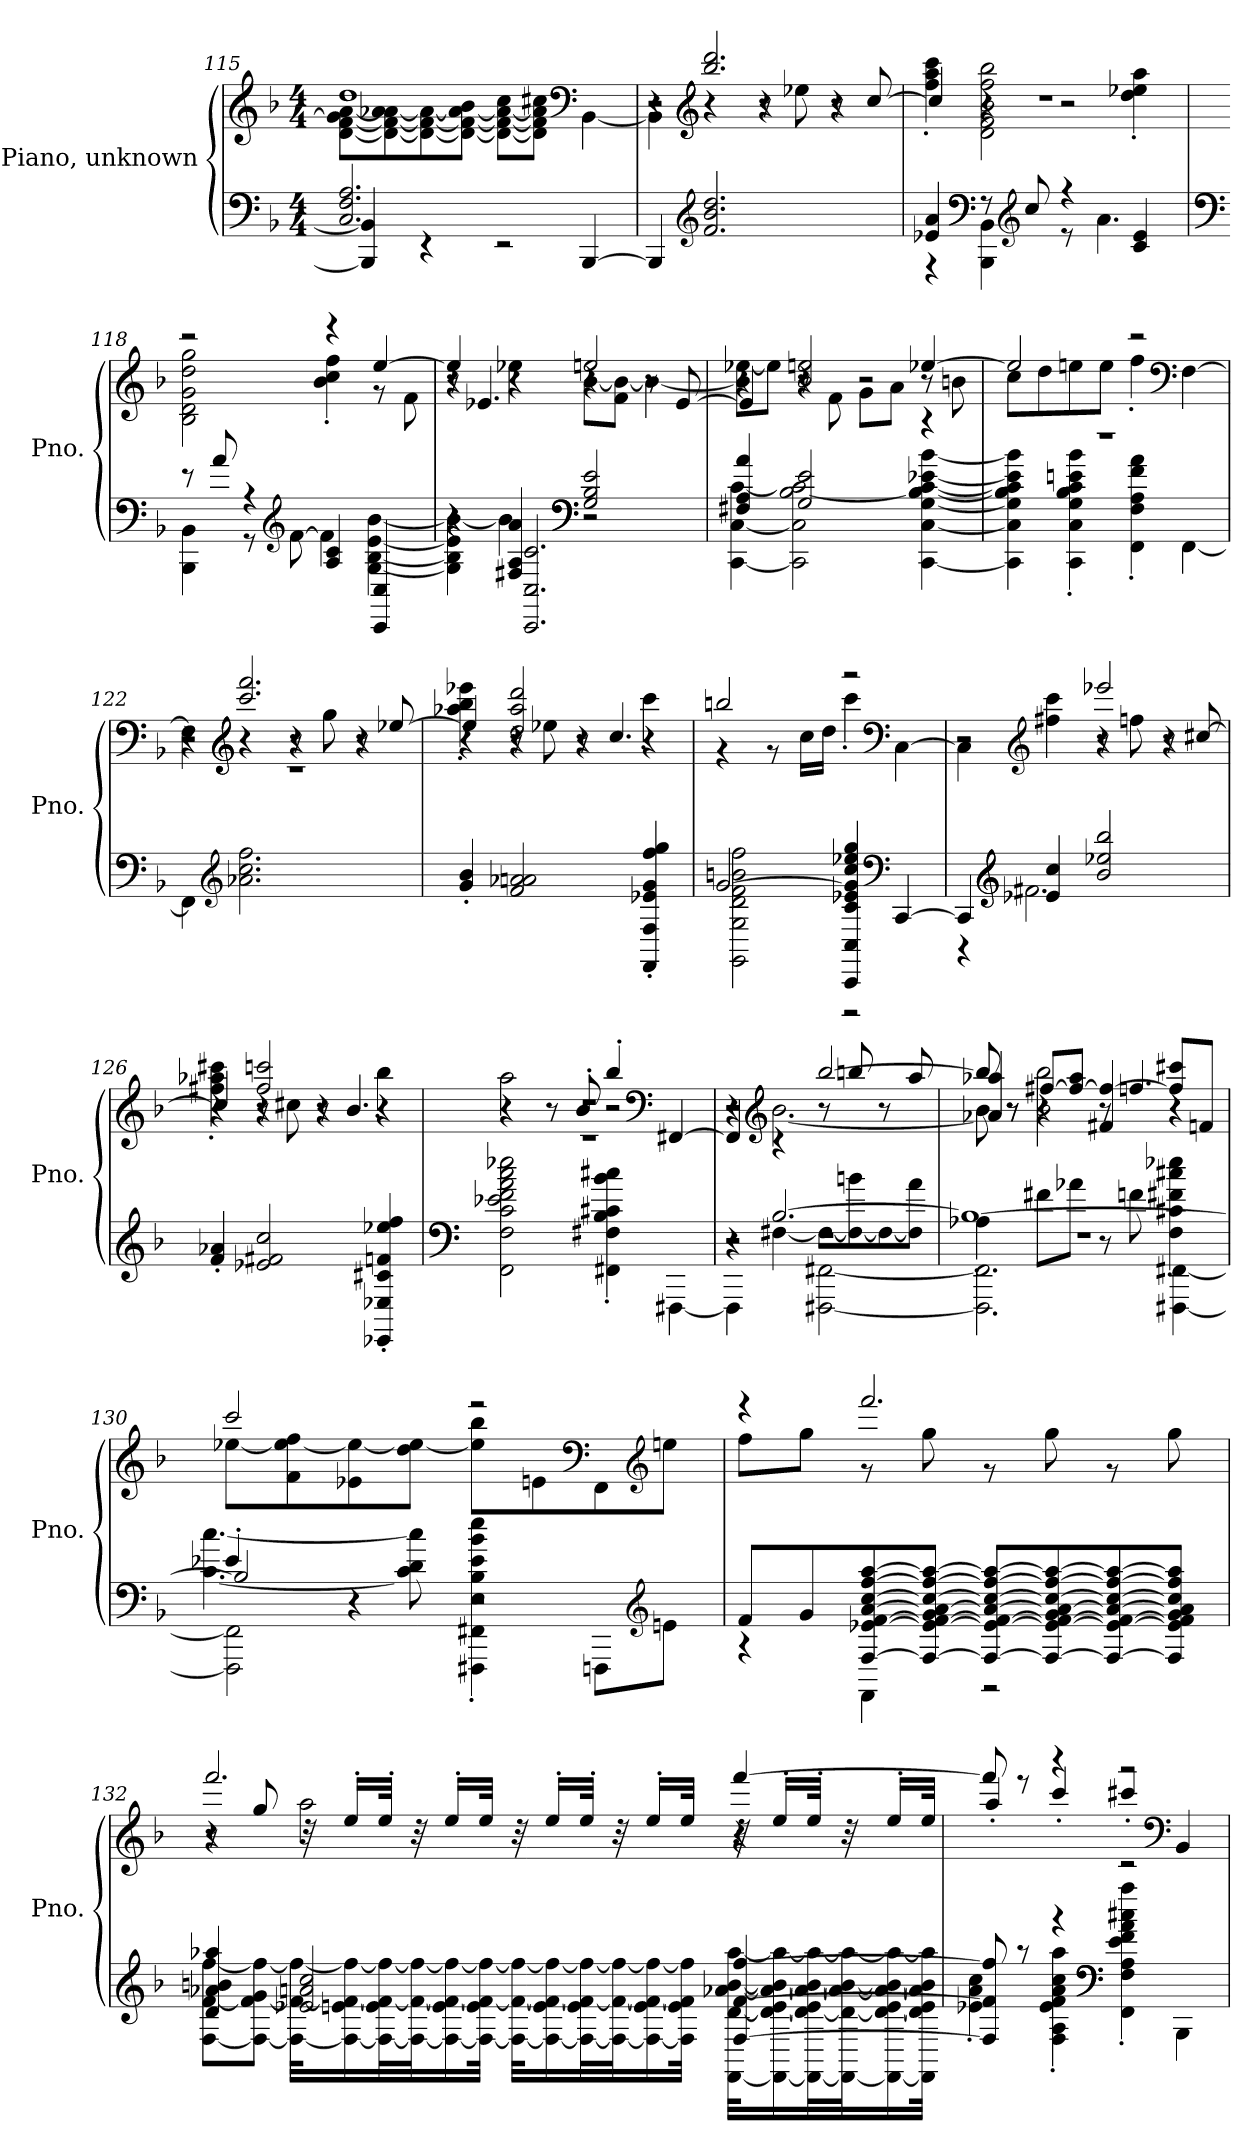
**kern	**kern
*part1	*part1
*staff2	*staff1
*I"Piano, unknown	*
*I'Pno.	*
!!LO:PB:g=z
*clefF4	*clefG2
*k[b-]	*k[b-]
*M4/4	*M4/4
=115	=115
*^	*^
2.C/ 2.F/ 2.A/	4BBB-/] 4BB-/]	1dd	[8d\ [8f\ 8g\] [8a\L
.	.	.	8d\_ 8f\_ 8a-X\ 8a\_
.	4r	.	8d\_ 8f\_ 8a\_
.	.	.	8d\_ 8f\_ 8a\_ 8b-\J
.	2r	.	8d\_ 8f\_ 8a\_ 8cc\L
.	.	.	8d\] 8f\] 8a\] 8cc#X\J
*	*	*clefF4	*
[4BBB-/	.	.	[4BB-\
*v	*v	*	*
=116	=116	=116
*	*	*^
4BBB-/]	4r	4BB-\]	2r
*clefG2	*clefG2	*	*
2.f/ 2.b-/ 2.dd/	2.bb-/ 2.ddd/	4r	.
.	.	8r	4r
.	.	8ee-X\	.
.	.	4r	8r
.	.	.	[8cc/
=117	=117	=117	=117
*^	*	*	*
4e-X/ 4a/	4r	1r	4ff\' 4aa\' 4ccc\'	4cc/]
*clefF4	*	*	*	*
8r	4BBB-\ 4BB-\	.	2d\ 2f\ 2b-\ 2ff\ 2bb-\	4r
*clefG2	*	*	*	*
8cc/	.	.	.	.
4r	8r	.	.	2r
.	4.a\	.	.	.
4c/ 4e-/	.	.	4dd\' 4ee-X\' 4aa\'	.
*	*	*v	*v	*v
!!LO:LB:g=z
=118	=118	=118
*clefF4	*	*
*	*	*^
8r	4BBB-\ 4BB-\	2r	2B-\ 2d\ 2g\ 2dd\ 2gg\
8a/	.	.	.
4r	8r	.	.
*clefG2	*	*	*
.	[8f\	.	.
4A/ 4c/	4f\]	4r	4b-\' 4cc\' 4ff\'
4CC/ 4C/	[4G\ [4B-\ [4e\ [4b-\	[4ee/	8r
.	.	.	8f\
=119	=119	=119	=119
*	*^	*	*^
4r	4G\] 4B-\] 4e\] 4b-\_	4r	4ee/]	4r	8r
.	.	.	.	.	4.e-X/
4F#X/ 4A/ 4a/	4b-\]	2.CC/ 2.C/ 2.c/	4r	4ee-X\	.
*clefF4	*	*	*	*	*
2G/ 2B-/ 2e/	2r	.	2een/	[8b-\L	4r
.	.	.	.	8f\ 8b-\_J	.
.	.	.	.	4b-\_	8r
.	.	.	.	.	[8e-/
*	*v	*v	*	*	*
=120	=120	=120	=120	=120
4F#X/ 4A/ 4a/	[4CC\ [4C\ [4c\	4r	8b-\] [8ee-X\L	4e-/]
.	.	.	8ee-\J]	.
2G/ 2e/	2CC\] 2C\] [2B-\ 2c\]	2b-/ 2een/	8r	4r
.	.	.	8f\	.
.	.	.	8g\L	2r
.	.	.	8a\J	.
4r	[4CC\ [4C\ [4G\ 4B-\_ [4c\ [4e-X\ [4b-\	[4ee-X/	8r	.
.	.	.	8bn\	.
*	*	*	*v	*v
!!LO:LB:g=z
=121	=121	=121	=121
1r	4CC\] 4C\] 4G\] 4B-\] 4c\] 4e-\] 4b-\]	2ee-/]	8cc\L
.	.	.	8dd\
.	4CC\' 4C\' 4G\' 4B-\' 4c\' 4en\' 4b-\'	.	8een\
.	.	.	8ee\J
.	4FF\' 4F\' 4A\' 4f\' 4a\'	2r	4ff'\
*	*	*clefF4	*
.	[4FF\	.	[4F\
=122	=122	=122	=122
*	*	*	*^
1r	4FF\]	4r	4F\]	2r
*clefG2	*	*clefG2	*	*
.	2.a-X\ 2.cc\ 2.ff\	2.ccc/ 2.fff/	4r	.
.	.	.	8r	4r
.	.	.	8gg\	.
.	.	.	4r	8r
.	.	.	.	[8ee-X/
*v	*v	*	*	*
=123	=123	=123	=123
4g/' 4b-/'	4r	4aa-X\' 4bb-\' 4eee-X\'	4ee-/]
2f/ 2a-X/ 2an/	2dd/ 2aa-/ 2ddd/	8r	4r
.	.	8ee-X\	.
.	.	4r	8r
.	.	.	4.cc/
4FF/' 4F/' 4e-X/' 4g/' 4ff/' 4gg/'	4r	4ccc'\	.
*	*	*v	*v
=124	=124	=124
*^	*	*
[2g/	2GG\ 2G\ 2d\ 2f\ 2bn\ 2ff\	2bbn/	4r
.	.	.	8r
.	.	.	16cc\LL
.	.	.	16dd\JJ
4CC/ 4C/ 4c/ 4e-X/ 4g/] 4cc/ 4ee-X/ 4gg/	2r	2r	4ccc'\
*clefF4	*	*clefF4	*
[4CC/	.	.	[4C\
!!LO:LB:g=z
=125	=125	=125	=125
*	*	*	*^
4CC/]	4r	2r	4C\]	2r
*clefG2	*	*clefG2	*	*
4e-X/ 4cc/	2.f#X\	.	4ff#X\ 4ccc\	.
2b-/ 2ee-X/ 2bb-/	.	2eee-X/	8r	4r
.	.	.	8ffn\	.
.	.	.	4r	8r
.	.	.	.	[8cc#X/
*v	*v	*	*	*
=126	=126	=126	=126
4f/' 4a-X/'	4r	4ff#X\' 4aa-X\' 4ccc#X\'	4cc#/]
2e-X/ 2f#X/ 2cc/	2ff#/ 2cccn/	8r	4r
.	.	8cc#X\	.
.	.	4r	8r
.	.	.	4.b-/
4EE-X/' 4E-X/' 4c#X/' 4fn/' 4ee-X/' 4ff/'	4r	4bb-'\	.
=127	=127	=127	=127
*clefF4	*	*	*
*^	*	*	*
1r	2FF\ 2F\ 2c\ 2e-X\ 2f\ 2a\ 2cc\ 2ee-X\	1r	2aa\	4r
.	.	.	.	8r
.	.	.	.	8b-'/
.	4FF#X\' 4F#X\' 4B-\' 4c#X\' 4b-\' 4cc#X\'	.	2r	4bb-'/
*	*	*clefF4	*	*
.	[4FFF#X\	.	.	[4FF#X/
!!LO:LB:g=z	!!	!!
=128	=128	=128	=128	=128
*^	*^	*	*	*
1r	4FFF#\]	4r	2r	2r	4r	4FF#/]
*	*	*	*	*clefG2	*	*
.	[4F#X\	[2.B-/	.	.	[2.b-\	4r
.	8F#\L_	.	[2FFF#X\ [2FF#X\	[2bb-/	.	8r
.	8F#\_ 8bn\	.	.	.	.	8bbn/
.	8F#\_	.	.	.	.	8r
.	8F#\] 8a\J	.	.	.	.	8aa/
=129	=129	=129	=129	=129	=129	=129
1r	4A-X'\	1B-_	2.FFF#\] 2.FF#\]	8bb-/]	8b-\]	4a-X/ 4aa-X/
.	.	.	.	8r	8r	.
.	8f#X\L	.	.	4r	2b-\ 2bb-\	[8ff#X/L
.	8a-X\J	.	.	.	.	8ff#/_ 8aa-/J
.	8r	.	.	8r	.	4f#X/ 4ff#/_
.	8fn\	.	.	4.ffn/	.	.
.	4F\' 4c#X\' 4f#X\' 4cc#X\' 4ee-X\'	.	[4FFF#X\ [4FF#X\	.	4r	8ff#/] 8ccc#X/L
.	.	.	.	.	.	8fn/J
*	*	*	*	*	*v	*v
=130	=130	=130	=130	=130	=130
4e-X'/	[4.c\ [4.cc\	2B-/]	2FFF#\] 2FF#\]	2ccc/	[8ee-X\L
.	.	.	.	.	8f\ 8ee-\_ 8ff\
4r	.	.	.	.	8e-X\ 8ee-\_
.	8c\] 8d\ 8cc\]	.	.	.	8dd\ 8ee-\_J
2r	4FFF#X\' 4FF#X\' 4E\' 4B-\' 4e-\' 4b-\' 4ee\'	2r	2r	2r	8ee-\] 8bb-\L
.	.	.	.	.	8en\
*	*	*	*	*clefF4	*
.	8FFFn\L	.	.	.	8FF\
*clefG2	*	*	*	*clefG2	*
.	8en\J	.	.	.	8een\J
*	*v	*v	*v	*	*
!!LO:LB:g=z	!!
=131	=131	=131	=131
8f/L	4r	4r	8ff\L
8g/	.	.	8gg\J
[8F/ [8e-X/ [8f/ [8a/ [8cc/ [8ff/ [8aa/	4FF\	2.fff/	8r
8F/_ 8e-/_ 8f/_ 8g/ 8a/_ 8cc/_ 8ff/_ 8aa/_J	.	.	8gg\
8F/_ 8e-/_ 8f/_ 8a/_ 8cc/_ 8ff/_ 8aa/_L	2r	.	8r
8F/_ 8e-/_ 8f/_ 8g/ 8a/_ 8cc/_ 8ff/_ 8aa/_	.	.	8gg\
8F/_ 8e-/_ 8f/_ 8a/_ 8cc/_ 8ff/_ 8aa/_	.	.	8r
8F/] 8e-/] 8f/] 8g/ 8a/] 8cc/] 8ff/] 8aa/]J	.	.	8gg\
!!LO:PB:g=z
=132	=132	=132	=132
*	*	*	*^
4d/ 4a-X/ 4bn/ 4aa-X/	[8F\ [8f\ [8ff\L	2.fff/	4r	8r
.	8F\_ 8f\_ 8g\ 8ff\_J	.	.	8gg/
2e-X/ 2an/ 2cc/	32F\_ 32f\_ 32ff\_KLL	.	2aa\	32r
.	16F\_ 16en\ 16f\_ 16ff\_	.	.	16ee'/LL
.	32F\_ 32e\ 32f\_ 32ff\_L	.	.	32ee'/JJk
.	32F\_ 32f\_ 32ff\_J	.	.	32r
.	16F\_ 16e\ 16f\_ 16ff\_	.	.	16ee'/LL
.	32F\_ 32e\ 32f\_ 32ff\_JJk	.	.	32ee/JJk
.	32F\_ 32f\_ 32ff\_KLL	.	.	32r
.	16F\_ 16e\ 16f\_ 16ff\_	.	.	16ee'/LL
.	32F\_ 32e\ 32f\_ 32ff\_L	.	.	32ee'/JJk
.	32F\_ 32f\_ 32ff\_J	.	.	32r
.	16F\_ 16e\ 16f\_ 16ff\_	.	.	16ee'/LL
.	32F\] 32e\ 32f\] 32ff\]JJk	.	.	32ee/JJk
[4F/ [4f/ [4ff/	[32FF\ [32d\ [32a-X\ [32b\ [32aa-\KLL	[4fff/	4r	32r
.	16FF\_ 16d\_ 16e\ 16a-\_ 16b\_ 16aa-\_	.	.	16ee'/LL
.	32FF\_ 32d\_ 32e\ 32a-\_ 32b\_ 32aa-\_L	.	.	32ee'/JJk
.	32FF\_ 32d\_ 32a-\_ 32b\_ 32aa-\_J	.	.	32r
.	16FF\_ 16d\_ 16e\ 16a-\_ 16b\_ 16aa-\_	.	.	16ee'/LL
.	32FF\] 32d\] 32e\ 32a-\] 32b\] 32aa-\]JJk	.	.	32ee/JJk
*	*	*	*v	*v
!!LO:LB:g=z
=133	=133	=133	=133
8F/] 8f/] 8ff/]	4e-X\' 4a\' 4cc\'	8fff/]	4aa'/
8r	.	8r	.
4r	4F\' 4A\' 4e-\' 4f\' 4a\' 4cc\' 4aa\'	4r	4ccc'/
*clefF4	*	*	*
2r	4FF\' 4F\' 4A\' 4e-\' 4f\' 4a\' 4cc#X\' 4aa\'	2r	4ccc#X'/
*	*	*clefF4	*
.	4BBB-\	.	4BB-/
*v	*v	*	*
*	*v	*v
=	=
*-	*-
